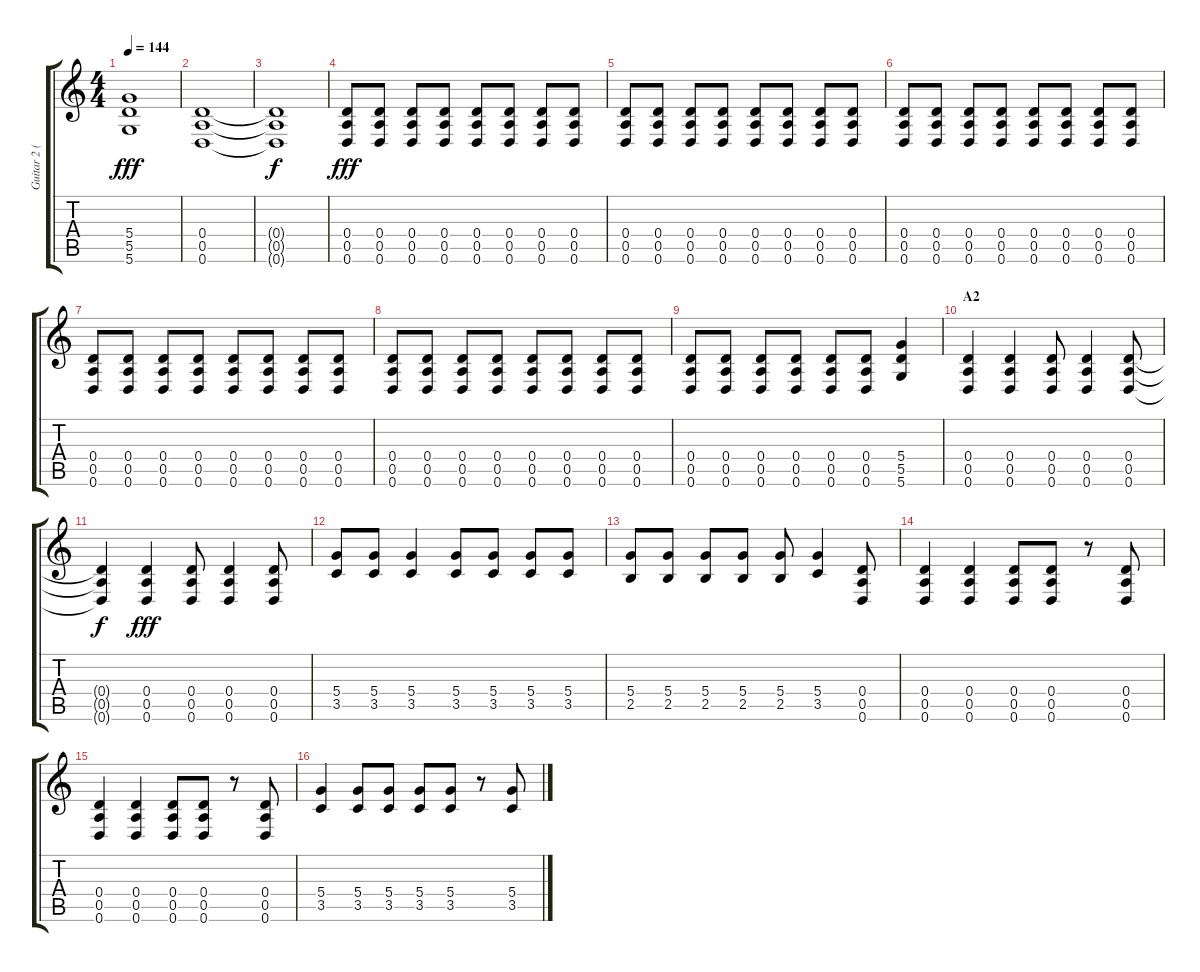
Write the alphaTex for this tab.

\track ("Guitar 2 (Rhythm)" "Guitar 2 (") {instrument distortionguitar}
\staff {score tabs}
\tuning (E4 B3 G3 D3 A2 D2) {hide}
\ts (4 4)
\tempo 144
\clef g2
\ks c
(5.4 5.5 5.6).1{dy fff} |
(0.4 0.5 0.6).1 |
(0.4{t} 0.5{t} 0.6{t}).1{dy f} |
(0.4 0.5 0.6).8{dy fff} (0.4 0.5 0.6).8 (0.4 0.5 0.6).8 (0.4 0.5 0.6).8 (0.4 0.5 0.6).8 (0.4 0.5 0.6).8 (0.4 0.5 0.6).8 (0.4 0.5 0.6).8 |
(0.4 0.5 0.6).8 (0.4 0.5 0.6).8 (0.4 0.5 0.6).8 (0.4 0.5 0.6).8 (0.4 0.5 0.6).8 (0.4 0.5 0.6).8 (0.4 0.5 0.6).8 (0.4 0.5 0.6).8 |
(0.4 0.5 0.6).8 (0.4 0.5 0.6).8 (0.4 0.5 0.6).8 (0.4 0.5 0.6).8 (0.4 0.5 0.6).8 (0.4 0.5 0.6).8 (0.4 0.5 0.6).8 (0.4 0.5 0.6).8 |
(0.4 0.5 0.6).8 (0.4 0.5 0.6).8 (0.4 0.5 0.6).8 (0.4 0.5 0.6).8 (0.4 0.5 0.6).8 (0.4 0.5 0.6).8 (0.4 0.5 0.6).8 (0.4 0.5 0.6).8 |
(0.4 0.5 0.6).8 (0.4 0.5 0.6).8 (0.4 0.5 0.6).8 (0.4 0.5 0.6).8 (0.4 0.5 0.6).8 (0.4 0.5 0.6).8 (0.4 0.5 0.6).8 (0.4 0.5 0.6).8 |
(0.4 0.5 0.6).8 (0.4 0.5 0.6).8 (0.4 0.5 0.6).8 (0.4 0.5 0.6).8 (0.4 0.5 0.6).8 (0.4 0.5 0.6).8 (5.4 5.5 5.6).4 |
\section ("" "A2")
(0.4 0.5 0.6).4 (0.4 0.5 0.6).4 (0.4 0.5 0.6).8 (0.4 0.5 0.6).4 (0.4 0.5 0.6).8 |
(0.4{t} 0.5{t} 0.6{t}).4{dy f} (0.4 0.5 0.6).4{dy fff} (0.4 0.5 0.6).8 (0.4 0.5 0.6).4 (0.4 0.5 0.6).8 |
(5.4 3.5).8 (5.4 3.5).8 (5.4 3.5).4 (5.4 3.5).8 (5.4 3.5).8 (5.4 3.5).8 (5.4 3.5).8 |
(5.4 2.5).8 (5.4 2.5).8 (5.4 2.5).8 (5.4 2.5).8 (5.4 2.5).8 (5.4 3.5).4 (0.4 0.5 0.6).8 |
(0.4 0.5 0.6).4 (0.4 0.5 0.6).4 (0.4 0.5 0.6).8 (0.4 0.5 0.6).8 r.8 (0.4 0.5 0.6).8 |
(0.4 0.5 0.6).4 (0.4 0.5 0.6).4 (0.4 0.5 0.6).8 (0.4 0.5 0.6).8 r.8 (0.4 0.5 0.6).8 |
(5.4 3.5).4 (5.4 3.5).8 (5.4 3.5).8 (5.4 3.5).8 (5.4 3.5).8 r.8 (5.4 3.5).8
